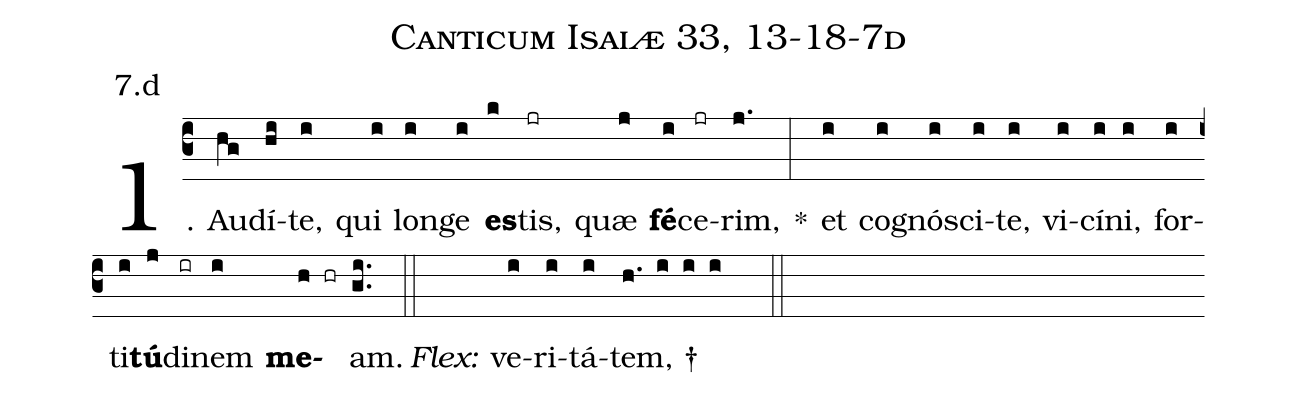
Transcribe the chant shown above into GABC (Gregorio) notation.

name: Canticum Isaiæ 33, 13-18-7d;
annotation: 7.d;
%%
(c3)1. Au(hg)dí(hi)te,(i) qui(i) lon(i)ge(i) <b>es</b>(k)tis,(jr) quæ(j) <b>fé</b>(i)ce(jr)rim,(j.) *(:) et(i) co(i)gnó(i)sci(i)te,(i) vi(i)cí(i)ni,(i) for(i)ti(i)<b>tú</b>(j)di(ir)nem(i) <b>me</b>(h hr)am.(gi..) (::)
<i>Flex:</i>()  ve(i)ri(i)tá(i)tem, †(h. i i i  ::)
